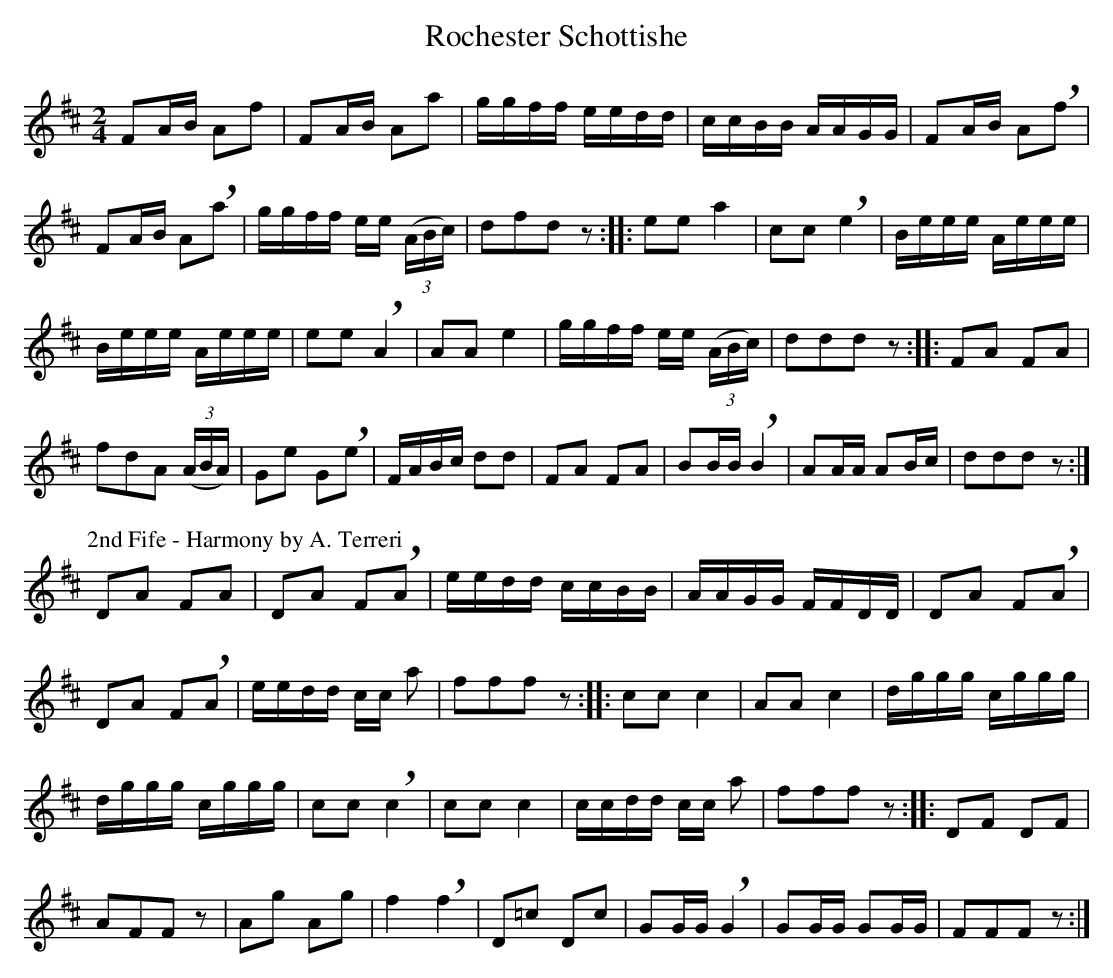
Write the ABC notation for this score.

X:1
T:Rochester Schottishe
M:2/4
L:1/16
U:R=!breath!
K:D
F2AB A2f2|F2AB A2a2|ggff eedd|ccBB AAGG|F2AB A2Rf2|
F2AB A2Ra2|ggff ee (3(ABc)|d2f2d2z2::e2e2 a4|c2c2 Re4|Beee Aeee|
Beee Aeee|e2e2 RA4|A2A2 e4|ggff ee (3(ABc)|d2d2d2z2::F2A2 F2A2|
f2d2A2 (3(ABA)|G2e2 G2Re2|FABc d2d2|F2A2 F2A2|B2BB RB4|A2AA A2Bc|d2d2d2z2:|
P:2nd Fife - Harmony by A. Terreri
L:1/16
D2A2 F2A2|D2A2 F2RA2|eedd ccBB|AAGG FFDD|D2A2 F2RA2|
D2A2 F2RA2|eedd cc a2|f2f2f2z2::c2c2 c4|A2A2 c4|dggg cggg|
dggg cggg|c2c2 Rc4|c2c2 c4|ccdd cc a2|f2f2f2z2::D2F2 D2F2|
A2F2F2 z2|A2g2 A2g2|f4 Rf4|D2=c2 D2c2|G2GG RG4|G2GG G2GG|F2F2F2z2:|
